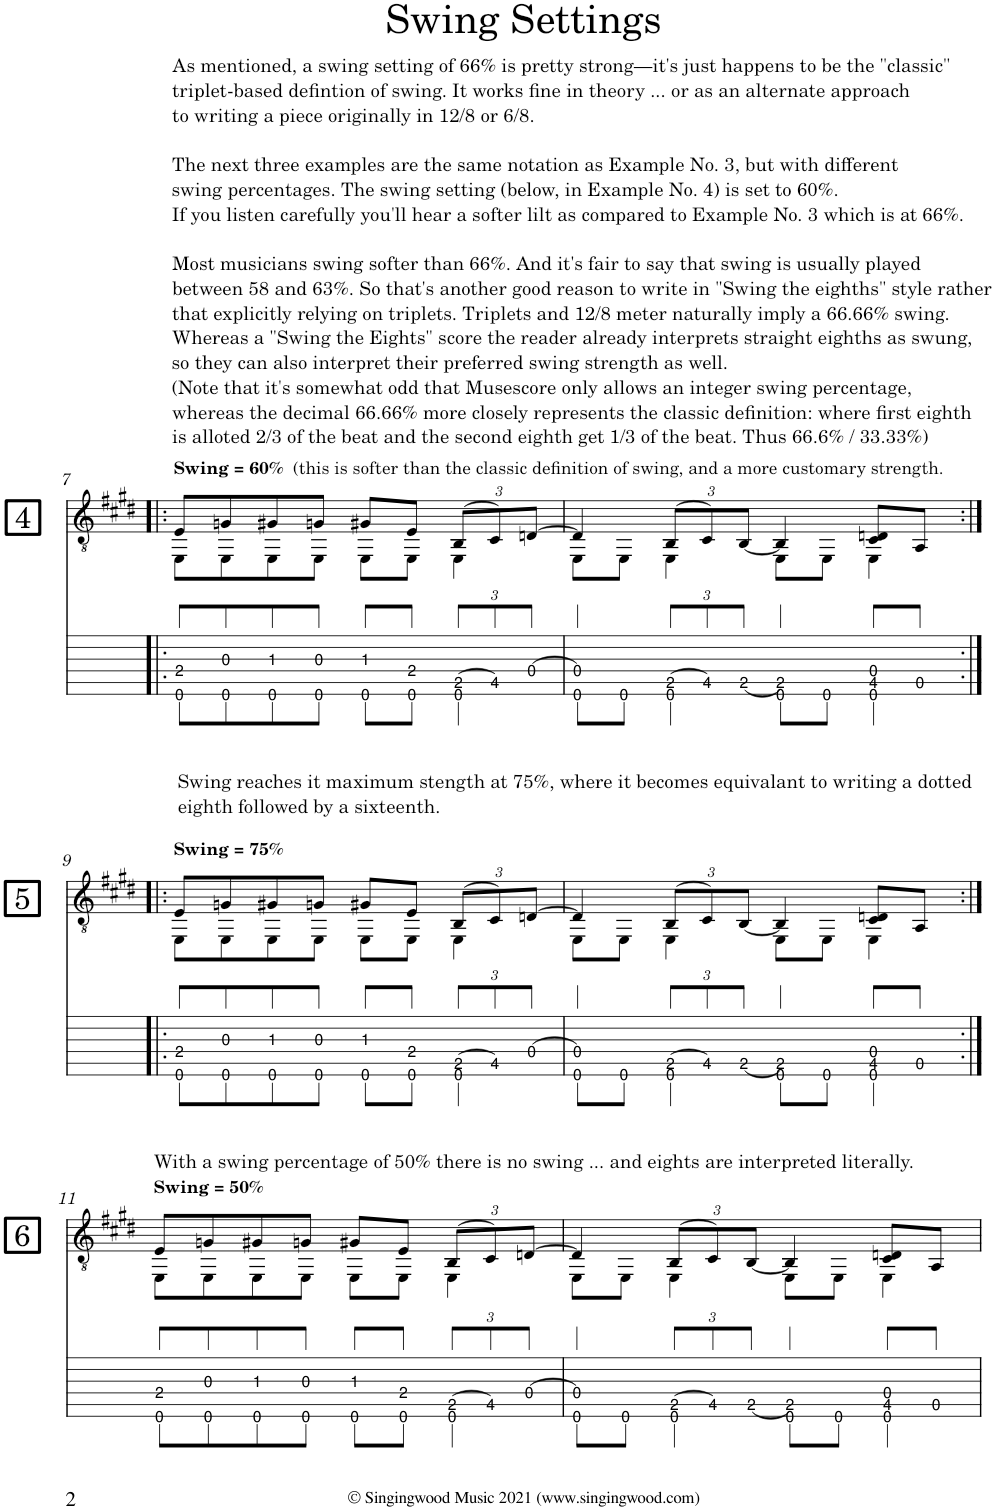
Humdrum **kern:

**kern	**kern
*part1	*part1
*staff2	*staff1
*I"Guitar	*
!!LO:PB:g=z
*clefGv2	*clefGv2
*k[f#c#g#d#]	*k[f#c#g#d#]
*M4/4	*M4/4
=7!|:	=7!|:
*^	*^
!	!	!LO:TX:a:t=4	!
!	!	!LO:TX:a:B:t=Swing = 60%	!
!	!	!LO:TX:a:t=(this is softer than the classic definition of swing, and a more customary strength.	!
8E/L	8EE\L	8E/L	8EE\L
8Gn/	8EE\	8Gn/	8EE\
8G#X/	8EE\	8G#X/	8EE\
8Gn/J	8EE\J	8Gn/J	8EE\J
8G#X/L	8EE\L	8G#X/L	8EE\L
8E/J	8EE\J	8E/J	8EE\J
*Xbrackettup	*	*Xbrackettup	*
12BB/L	4EE\	(12BB/L	4EE\
12C#/	.	12C#/)	.
[12Dn/J	.	[12Dn/J	.
=8	=8	=8	=8
4D/]	8EE\L	4D/]	8EE\L
.	8EE\J	.	8EE\J
12BB/L	4EE\	(12BB/L	4EE\
12C#/	.	12C#/)	.
[<12BB/J	.	[<12BB/J	.
4BB/]	8EE\L	4BB/]	8EE\L
.	8EE\J	.	8EE\J
8C#/ 8Dn/L	4EE\	8C#/ 8Dn/L	4EE\
8AA/J	.	8AA/J	.
!!LO:LB:g=z	!!
=9:|!|:	=9:|!|:	=9:|!|:	=9:|!|:
!	!	!LO:TX:a:t=5	!
!	!	!LO:TX:a:B:t=Swing = 75%	!
8E/L	8EE\L	8E/L	8EE\L
8Gn/	8EE\	8Gn/	8EE\
8G#X/	8EE\	8G#X/	8EE\
8Gn/J	8EE\J	8Gn/J	8EE\J
8G#X/L	8EE\L	8G#X/L	8EE\L
8E/J	8EE\J	8E/J	8EE\J
12BB/L	4EE\	(12BB/L	4EE\
12C#/	.	12C#/)	.
[12Dn/J	.	[12Dn/J	.
=10	=10	=10	=10
4D/]	8EE\L	4D/]	8EE\L
.	8EE\J	.	8EE\J
12BB/L	4EE\	(12BB/L	4EE\
12C#/	.	12C#/)	.
[<12BB/J	.	[<12BB/J	.
4BB/]	8EE\L	4BB/]	8EE\L
.	8EE\J	.	8EE\J
8C#/ 8Dn/L	4EE\	8C#/ 8Dn/L	4EE\
8AA/J	.	8AA/J	.
!!LO:LB:g=z	!!
=11:|!	=11:|!	=11:|!	=11:|!
!	!	!LO:TX:a:t=6	!
!	!	!LO:TX:a:B:t=Swing = 50%	!
8E/L	8EE\L	8E/L	8EE\L
8Gn/	8EE\	8Gn/	8EE\
8G#X/	8EE\	8G#X/	8EE\
8Gn/J	8EE\J	8Gn/J	8EE\J
8G#X/L	8EE\L	8G#X/L	8EE\L
8E/J	8EE\J	8E/J	8EE\J
12BB/L	4EE\	(12BB/L	4EE\
12C#/	.	12C#/)	.
[12Dn/J	.	[12Dn/J	.
=12	=12	=12	=12
4D/]	8EE\L	4D/]	8EE\L
.	8EE\J	.	8EE\J
12BB/L	4EE\	(12BB/L	4EE\
12C#/	.	12C#/)	.
[<12BB/J	.	[<12BB/J	.
4BB/]	8EE\L	4BB/]	8EE\L
.	8EE\J	.	8EE\J
8C#/ 8Dn/L	4EE\	8C#/ 8Dn/L	4EE\
8AA/J	.	8AA/J	.
*v	*v	*	*
*	*v	*v
=	=
*-	*-
